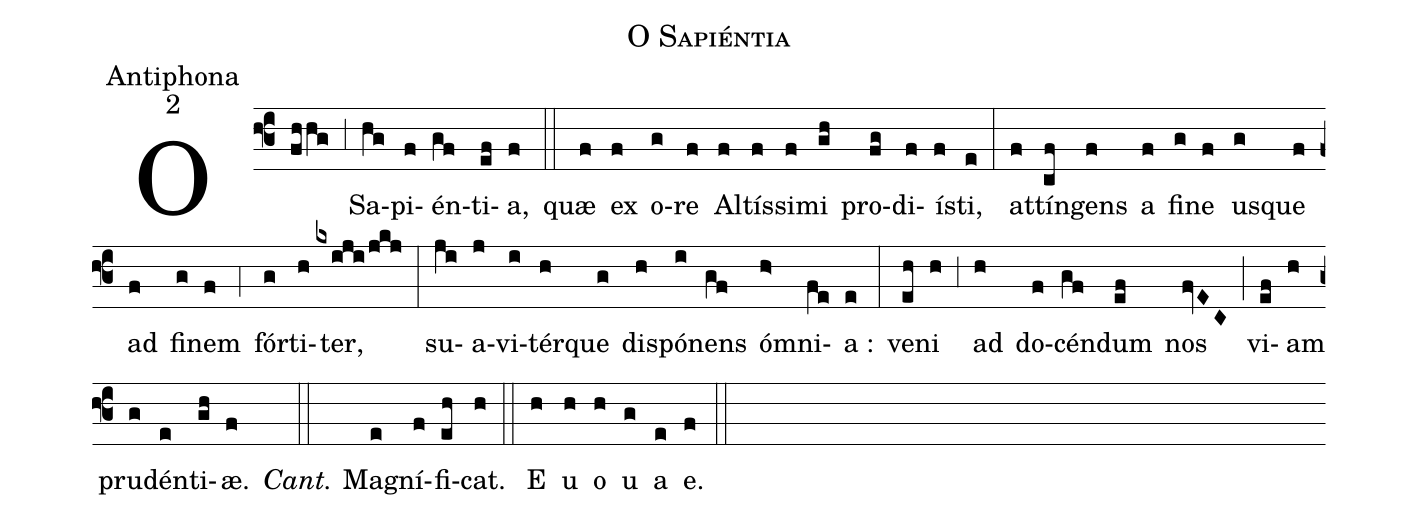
name:O Sapiéntia;
office-part:Antiphona;
mode:2;
%%
(f3) O(fhhg) (;3) Sa(hg)pi(f)én(gf)ti(ef)a,(f) (::)
quæ(f) ex(f) o(g)re(f) Al(f)tís(f)si(f)mi(gh) pro(fg)di(f)í(f)sti,(e) (:)
at(f)tín(cf)gens(f) a(f) fi(g)ne(f) us(g)que(f) ad(f) fi(g)nem(f) (;4) fór(g)ti(h)ter,(kxiji/jkj) (:)
su(ji)a(j)vi(i)tér(h)que(g) di(h)spó(i)nens(gf) óm(h>)ni(fe)a :(e) (:)
ve(eh)ni(h) (;3) ad(h) do(f)cén(gf)dum(ef) nos(fvEC) (;) vi(ef)am(h) pru(g)dén(e)ti(gh)æ.(f) (::)

<i>Cant.</i> M{a}(e)gní(f)fi(eh)cat.(h) (::)
<eu> E(h) u(h) o(h) u(g) a(e) e.(f) </eu>(::)
